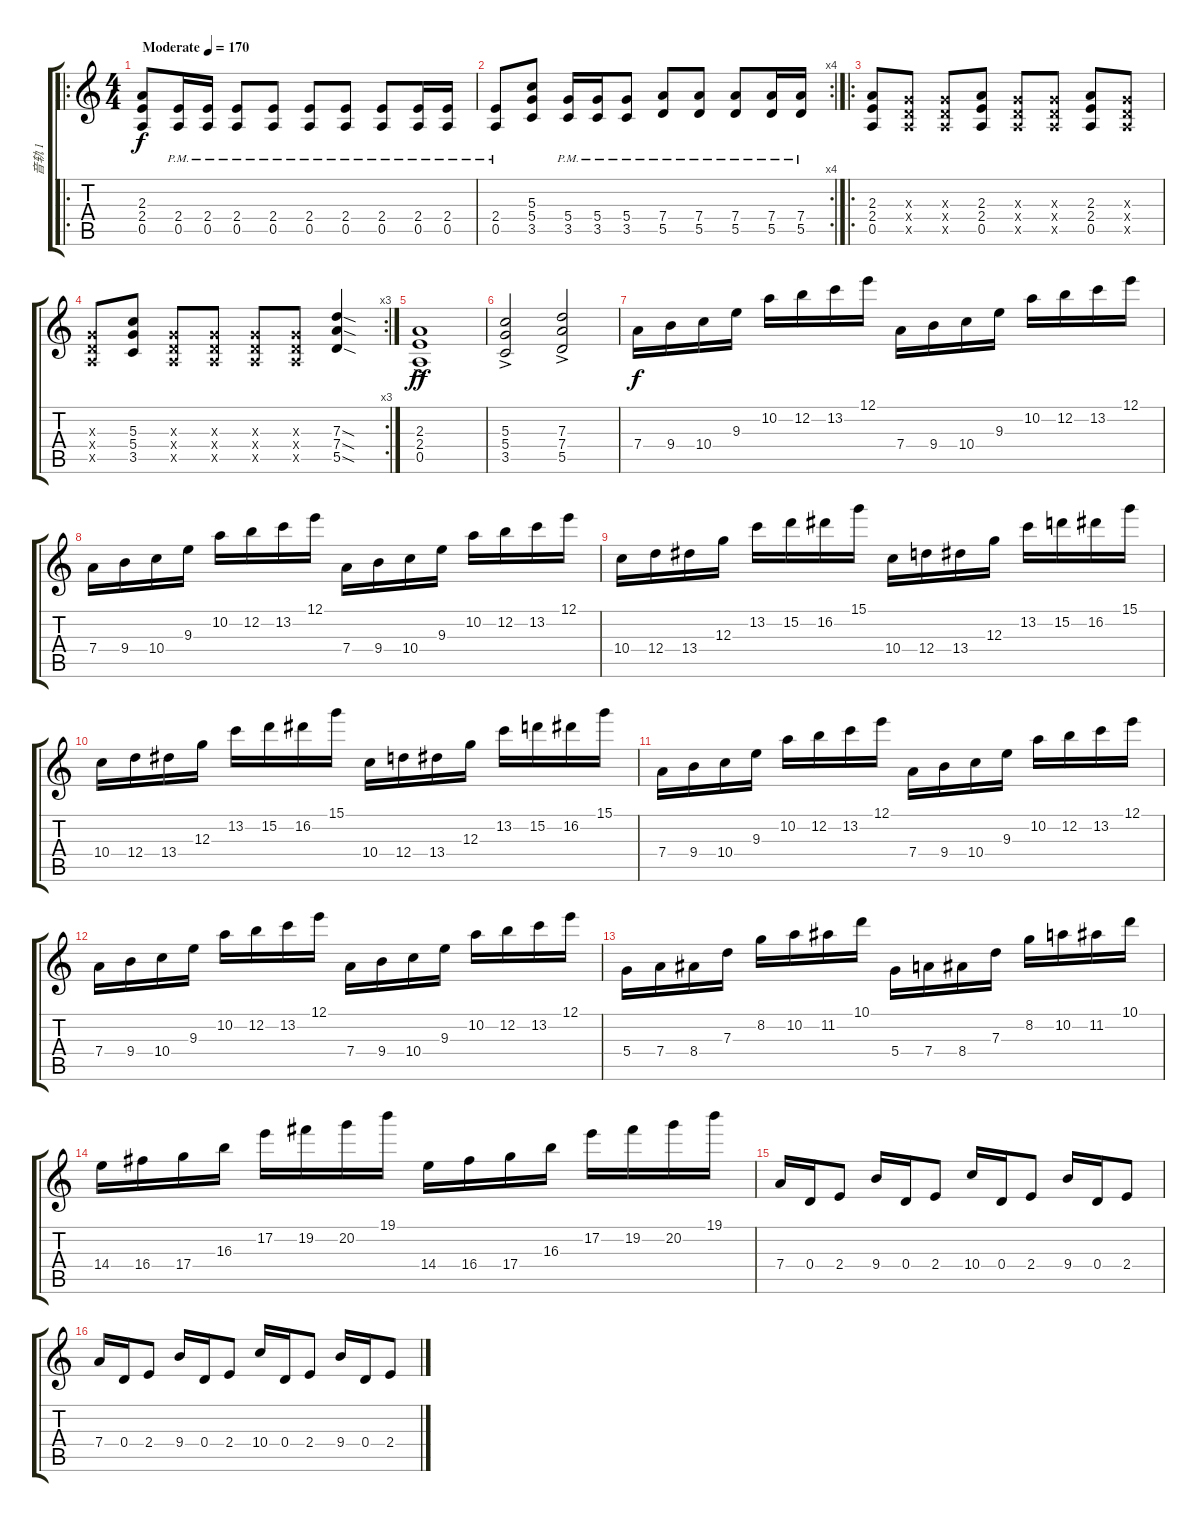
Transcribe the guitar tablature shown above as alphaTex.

\track ("音轨 1" "音轨 1") {instrument acousticguitarsteel}
\staff {score tabs}
\tuning (E4 B3 G3 D3 A2 E2) {hide}
\ro
\ts (4 4)
\tempo (170 "Moderate")
\clef g2
\ks c
(2.3 2.4 0.5).8{dy f instrument acousticguitarsteel} (2.4 0.5{pm}).16 (2.4 0.5{pm}).16 (2.4 0.5{pm}).8 (2.4 0.5{pm}).8 (2.4 0.5{pm}).8 (2.4 0.5{pm}).8 (2.4 0.5{pm}).8 (2.4 0.5{pm}).16 (2.4 0.5{pm}).16 |
\rc 4
(2.4 0.5{pm}).8 (5.3 5.4 3.5).8 (5.4 3.5{pm}).16 (5.4 3.5{pm}).16 (5.4 3.5{pm}).8 (7.4 5.5{pm}).8 (7.4 5.5{pm}).8 (7.4 5.5{pm}).8 (7.4 5.5{pm}).16 (7.4 5.5{pm}).16 |
\ro
(2.3 2.4 0.5).8 (0.3{x} 0.4{x} 0.5{x}).8 (0.3{x} 0.4{x} 0.5{x}).8 (2.3 2.4 0.5).8 (0.3{x} 0.4{x} 0.5{x}).8 (0.3{x} 0.4{x} 0.5{x}).8 (2.3 2.4 0.5).8 (0.3{x} 0.4{x} 0.5{x}).8 |
\rc 3
(0.3{x} 0.4{x} 0.5{x}).8 (5.3 5.4 3.5).8 (0.3{x} 0.4{x} 0.5{x}).8 (0.3{x} 0.4{x} 0.5{x}).8 (0.3{x} 0.4{x} 0.5{x}).8 (0.3{x} 0.4{x} 0.5{x}).8 (7.3{sod} 7.4{sod} 5.5{sod}).4 |
(2.3 2.4 0.5{ac}).1{dy ff} |
(5.3 5.4 3.5{ac}).2 (7.3{ac} 7.4 5.5).2 |
7.4.16{dy f} 9.4.16 10.4.16 9.3.16 10.2.16 12.2.16 13.2.16 12.1.16 7.4.16 9.4.16 10.4.16 9.3.16 10.2.16 12.2.16 13.2.16 12.1.16 |
7.4.16 9.4.16 10.4.16 9.3.16 10.2.16 12.2.16 13.2.16 12.1.16 7.4.16 9.4.16 10.4.16 9.3.16 10.2.16 12.2.16 13.2.16 12.1.16 |
10.4.16 12.4.16 13.4.16 12.3.16 13.2.16 15.2.16 16.2.16 15.1.16 10.4.16 12.4.16 13.4.16 12.3.16 13.2.16 15.2.16 16.2.16 15.1.16 |
10.4.16 12.4.16 13.4.16 12.3.16 13.2.16 15.2.16 16.2.16 15.1.16 10.4.16 12.4.16 13.4.16 12.3.16 13.2.16 15.2.16 16.2.16 15.1.16 |
7.4.16 9.4.16 10.4.16 9.3.16 10.2.16 12.2.16 13.2.16 12.1.16 7.4.16 9.4.16 10.4.16 9.3.16 10.2.16 12.2.16 13.2.16 12.1.16 |
7.4.16 9.4.16 10.4.16 9.3.16 10.2.16 12.2.16 13.2.16 12.1.16 7.4.16 9.4.16 10.4.16 9.3.16 10.2.16 12.2.16 13.2.16 12.1.16 |
5.4.16 7.4.16 8.4.16 7.3.16 8.2.16 10.2.16 11.2.16 10.1.16 5.4.16 7.4.16 8.4.16 7.3.16 8.2.16 10.2.16 11.2.16 10.1.16 |
14.4.16 16.4.16 17.4.16 16.3.16 17.2.16 19.2.16 20.2.16 19.1.16 14.4.16 16.4.16 17.4.16 16.3.16 17.2.16 19.2.16 20.2.16 19.1.16 |
7.4.16 0.4.16 2.4.8 9.4.16 0.4.16 2.4.8 10.4.16 0.4.16 2.4.8 9.4.16 0.4.16 2.4.8 |
7.4.16 0.4.16 2.4.8 9.4.16 0.4.16 2.4.8 10.4.16 0.4.16 2.4.8 9.4.16 0.4.16 2.4.8
